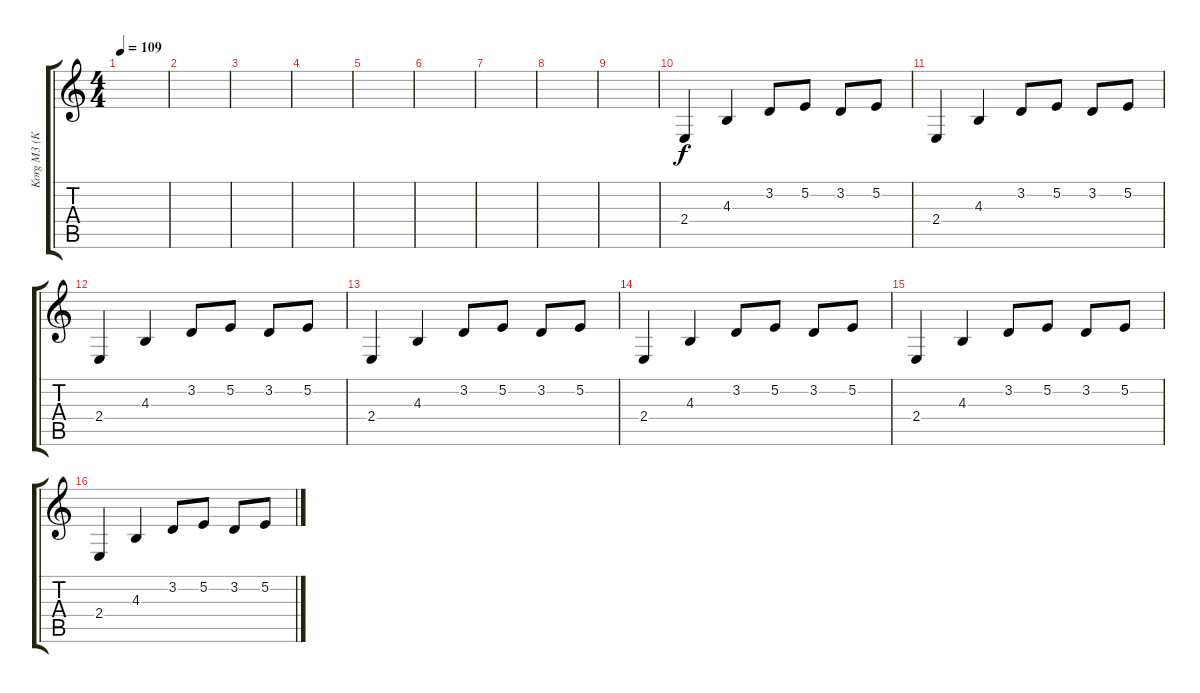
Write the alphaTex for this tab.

\track ("Korg M3 (Константин Бекрев)" "Korg M3 (К") {instrument pad1newage}
\staff {score tabs}
\tuning (E4 B3 G3 D3 A2 E2) {hide}
\ts (4 4)
\tempo 109
\clef g2
\ks c
|
|
|
|
|
|
|
|
|
2.4.4 4.3.4 3.2.8 5.2.8 3.2.8 5.2.8 |
2.4.4 4.3.4 3.2.8 5.2.8 3.2.8 5.2.8 |
2.4.4 4.3.4 3.2.8 5.2.8 3.2.8 5.2.8 |
2.4.4 4.3.4 3.2.8 5.2.8 3.2.8 5.2.8 |
2.4.4 4.3.4 3.2.8 5.2.8 3.2.8 5.2.8 |
2.4.4 4.3.4 3.2.8 5.2.8 3.2.8 5.2.8 |
2.4.4 4.3.4 3.2.8 5.2.8 3.2.8 5.2.8
